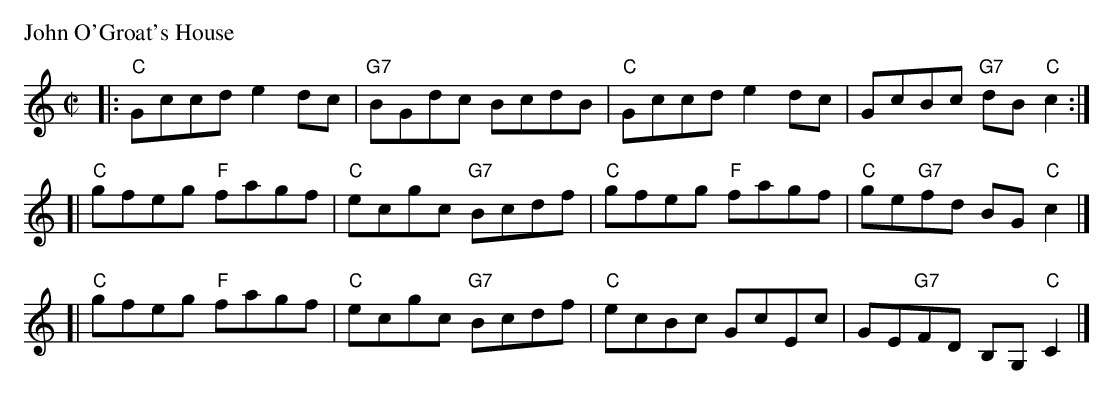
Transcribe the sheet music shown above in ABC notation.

X:1
P: John O'Groat's House
O:
M: C|
L: 1/8
K: C
|: "C"Gccd e2dc | "G7"BGdc BcdB | "C"Gccd e2dc | GcBc "G7"dB"C"c2 :|
[| "C"gfeg "F"fagf | "C"ecgc "G7"Bcdf | "C"gfeg "F"fagf | "C"ge"G7"fd BG"C"c2 |]
[| "C"gfeg "F"fagf | "C"ecgc "G7"Bcdf | "C"ecBc GcEc | GE"G7"FD B,G,"C"C2 |]
